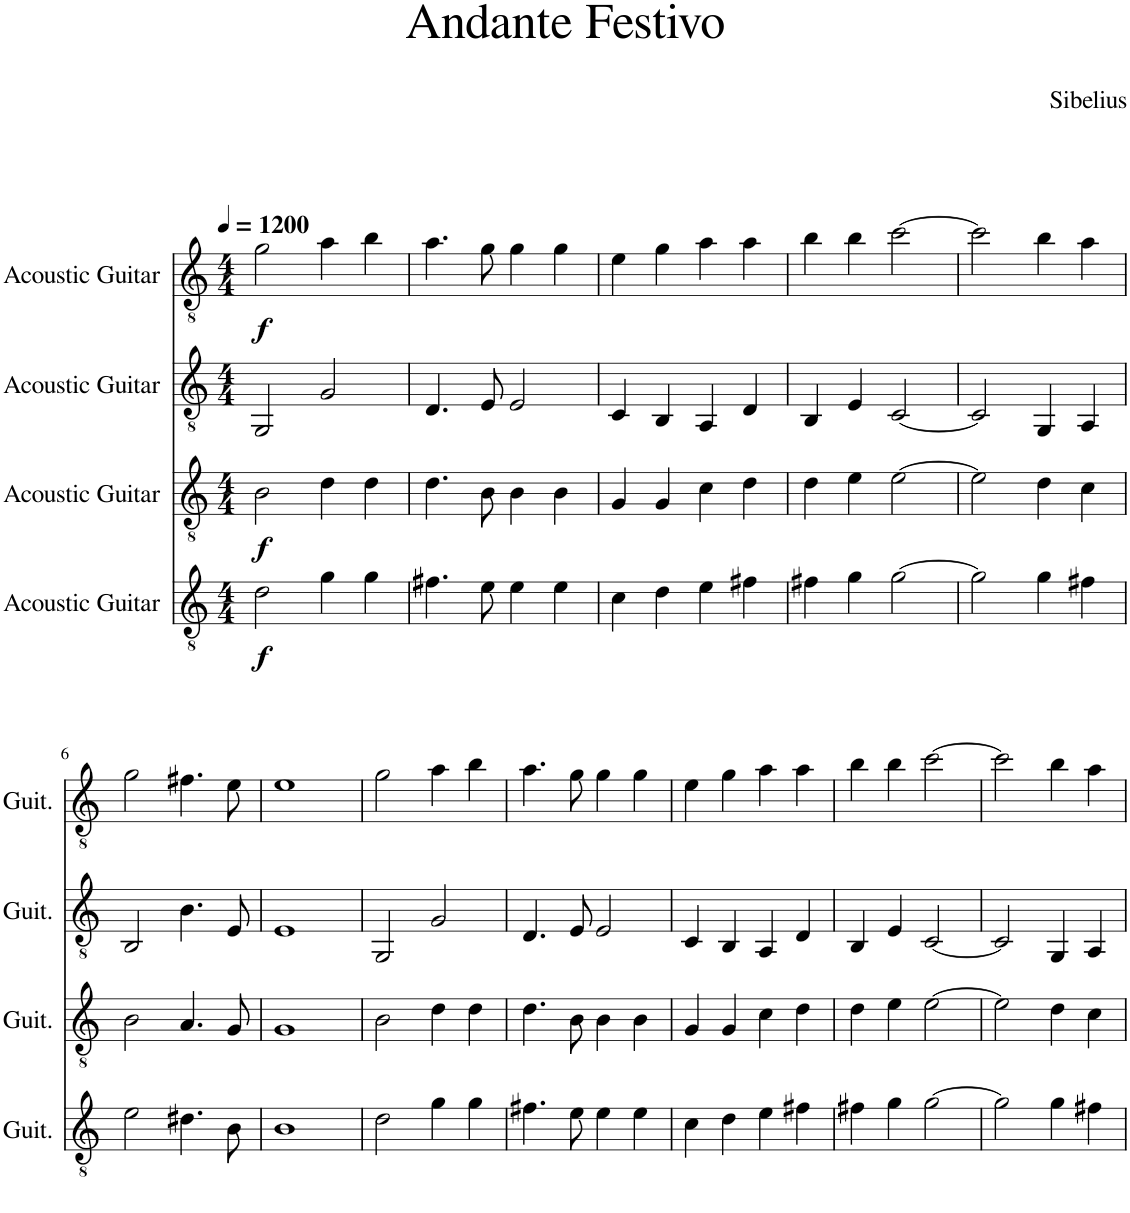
**kern	**dynam	**kern	**dynam	**kern	**kern	**dynam
*part4	*part4	*part3	*part3	*part2	*part1	*part1
*staff4	*staff4	*staff3	*staff3	*staff2	*staff1	*staff1
*I"Acoustic Guitar	*	*I"Acoustic Guitar	*	*I"Acoustic Guitar	*I"Acoustic Guitar	*
*I'Guit.	*	*I'Guit.	*	*I'Guit.	*I'Guit.	*
*clefGv2	*	*clefGv2	*	*clefGv2	*clefGv2	*
*k[]	*	*k[]	*	*k[]	*k[]	*
*M4/4	*	*M4/4	*	*M4/4	*M4/4	*
*MM1200	*	*MM1200	*	*MM1200	*MM1200	*
=1	=1	=1	=1	=1	=1	=1
!	!LO:DY:b	!	!LO:DY:b	!	!	!LO:DY:b
2d\	f	2B\	f	2GG/	2g\	f
4g\	.	4d\	.	2G/	4a\	.
4g\	.	4d\	.	.	4b\	.
=2	=2	=2	=2	=2	=2	=2
4.f#X\	.	4.d\	.	4.D/	4.a\	.
8e\	.	8B\	.	8E/	8g\	.
4e\	.	4B\	.	2E/	4g\	.
4e\	.	4B\	.	.	4g\	.
=3	=3	=3	=3	=3	=3	=3
4c\	.	4G/	.	4C/	4e\	.
4d\	.	4G/	.	4BB/	4g\	.
4e\	.	4c\	.	4AA/	4a\	.
4f#X\	.	4d\	.	4D/	4a\	.
=4	=4	=4	=4	=4	=4	=4
4f#X\	.	4d\	.	4BB/	4b\	.
4g\	.	4e\	.	4E/	4b\	.
[2g\	.	[2e\	.	[2C/	[2cc\	.
=5	=5	=5	=5	=5	=5	=5
2g\]	.	2e\]	.	2C/]	2cc\]	.
4g\	.	4d\	.	4GG/	4b\	.
4f#X\	.	4c\	.	4AA/	4a\	.
!!LO:LB:g=z
=6	=6	=6	=6	=6	=6	=6
2e\	.	2B\	.	2BB/	2g\	.
4.d#X\	.	4.A/	.	4.B\	4.f#X\	.
8B\	.	8G/	.	8E/	8e\	.
=7	=7	=7	=7	=7	=7	=7
1B	.	1G	.	1E	1e	.
=8	=8	=8	=8	=8	=8	=8
2d\	.	2B\	.	2GG/	2g\	.
4g\	.	4d\	.	2G/	4a\	.
4g\	.	4d\	.	.	4b\	.
=9	=9	=9	=9	=9	=9	=9
4.f#X\	.	4.d\	.	4.D/	4.a\	.
8e\	.	8B\	.	8E/	8g\	.
4e\	.	4B\	.	2E/	4g\	.
4e\	.	4B\	.	.	4g\	.
=10	=10	=10	=10	=10	=10	=10
4c\	.	4G/	.	4C/	4e\	.
4d\	.	4G/	.	4BB/	4g\	.
4e\	.	4c\	.	4AA/	4a\	.
4f#X\	.	4d\	.	4D/	4a\	.
=11	=11	=11	=11	=11	=11	=11
4f#X\	.	4d\	.	4BB/	4b\	.
4g\	.	4e\	.	4E/	4b\	.
[2g\	.	[2e\	.	[2C/	[2cc\	.
=12	=12	=12	=12	=12	=12	=12
2g\]	.	2e\]	.	2C/]	2cc\]	.
4g\	.	4d\	.	4GG/	4b\	.
4f#X\	.	4c\	.	4AA/	4a\	.
=	=	=	=	=	=	=
*-	*-	*-	*-	*-	*-	*-
